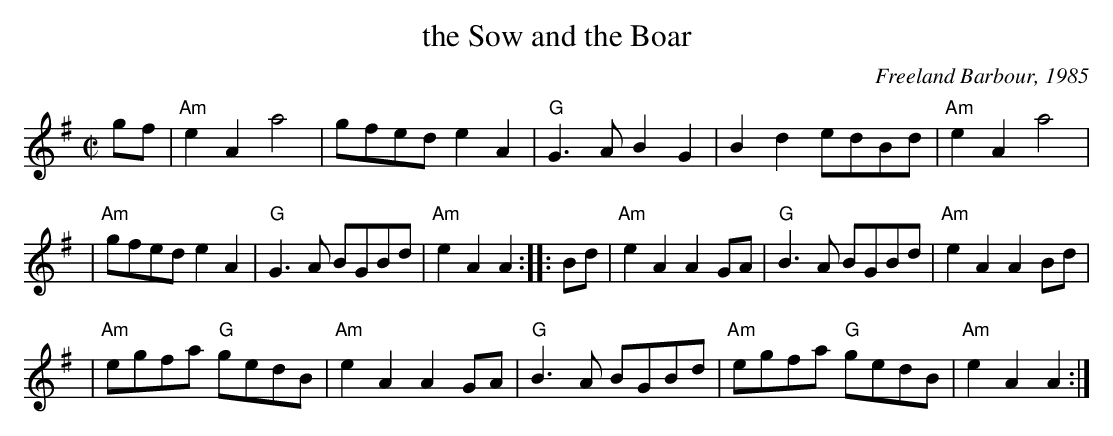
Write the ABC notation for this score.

X:1
T: the Sow and the Boar
C: Freeland Barbour, 1985
M: C|
L: 1/4
K: ADor
g/f/ | "Am"eA a2 | g/f/e/d/ eA |\
"G"G>A BG | Bd e/d/B/d/ | "Am"eA a2 |
| "Am"g/f/e/d/ eA | "G"G>A B/G/B/d/ |\
"Am"eA A :: B/d/ | "Am"eA AG/A/ |\
"G"B>A B/G/B/d/ | "Am"eA AB/d/ |
| "Am"e/g/f/a/ "G"g/e/d/B/ | "Am"eA AG/A/ |\
"G"B>A B/G/B/d/ | "Am"e/g/f/a/ "G"g/e/d/B/ | "Am"eA A :|
